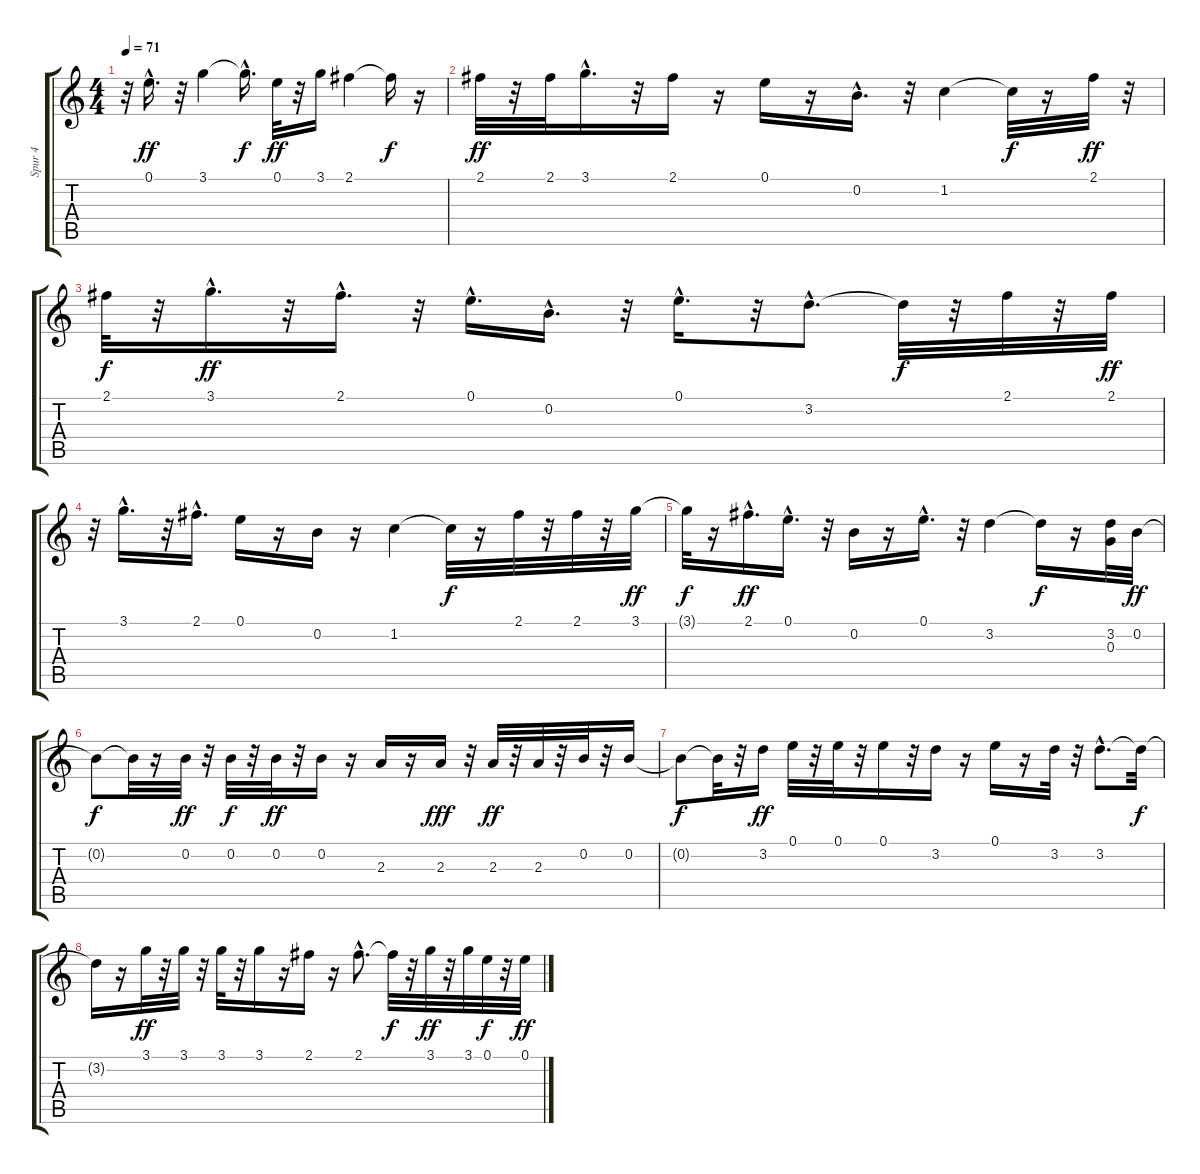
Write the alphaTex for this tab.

\track ("Spur 4" "Spur 4") {instrument electricguitarjazz}
\staff {score tabs}
\tuning (E4 B3 G3 D3 A2 E2) {hide}
\ts (4 4)
\tempo 71
\clef g2
\ks c
r.32{dy f} 0.1{hac}.16{d dy ff} r.32 3.1.4 3.1{hac t}.16{d dy f} 0.1.32{dy ff} r.32 3.1.16 2.1.4 2.1{t}.16{dy f} r.16 |
2.1.32{dy ff} r.32 2.1.32 3.1{hac}.16{d} r.32 2.1.16 r.16 0.1.16 r.16 0.2{hac}.16{d} r.32 1.2.4 1.2{t}.32{dy f} r.16 2.1.32{dy ff} r.32 |
2.1.32{dy f} r.32 3.1{hac}.16{d dy ff} r.32 2.1{hac}.16{d} r.32 0.1{hac}.16{d} 0.2{hac}.16{d} r.32 0.1{hac}.16{d} r.32 3.2{hac}.8{d} 3.2{t}.32{dy f} r.32 2.1.32 r.32 2.1.32{dy ff} |
r.32 3.1{hac}.16{d} r.32 2.1{hac}.16{d} 0.1.16 r.16 0.2.16 r.16 1.2.4 1.2{t}.32{dy f} r.16 2.1.32 r.32 2.1.32 r.32 3.1.32{dy ff} |
3.1{t}.32{dy f} r.16 2.1{hac}.16{d dy ff} 0.1{hac}.16{d} r.32 0.2.16 r.16 0.1{hac}.16{d} r.32 3.2.4 3.2{t}.16{dy f} r.16 (3.2 0.3).32 0.2.32{dy ff} |
0.2{t}.8{dy f} 0.2{t}.32 r.16 0.2.32{dy ff} r.32 0.2.32{dy f} r.32 0.2.32{dy ff} r.32 0.2.16 r.16 2.3.16 r.16 2.3.16{dy fff} r.32 2.3.32{dy ff} r.32 2.3.32 r.32 0.2.32 r.32 0.2.16 |
0.2{t}.8{dy f} 0.2{t}.32 r.32 3.2.16{dy ff} 0.1.32 r.32 0.1.32 r.32 0.1.16 r.32 3.2.16 r.16 0.1.16 r.16 3.2.32 r.32 3.2{hac}.8{d} 3.2{t}.32{dy f} |
3.2{t}.16 r.16 3.1.32{dy ff} r.32 3.1.32 r.32 3.1.32 r.32 3.1.16 r.16 2.1.16 r.16 2.1{hac}.8{d} 2.1{t}.32{dy f} r.32 3.1.32{dy ff} r.32 3.1.32 0.1.32{dy f} r.32 0.1.32{dy ff}
